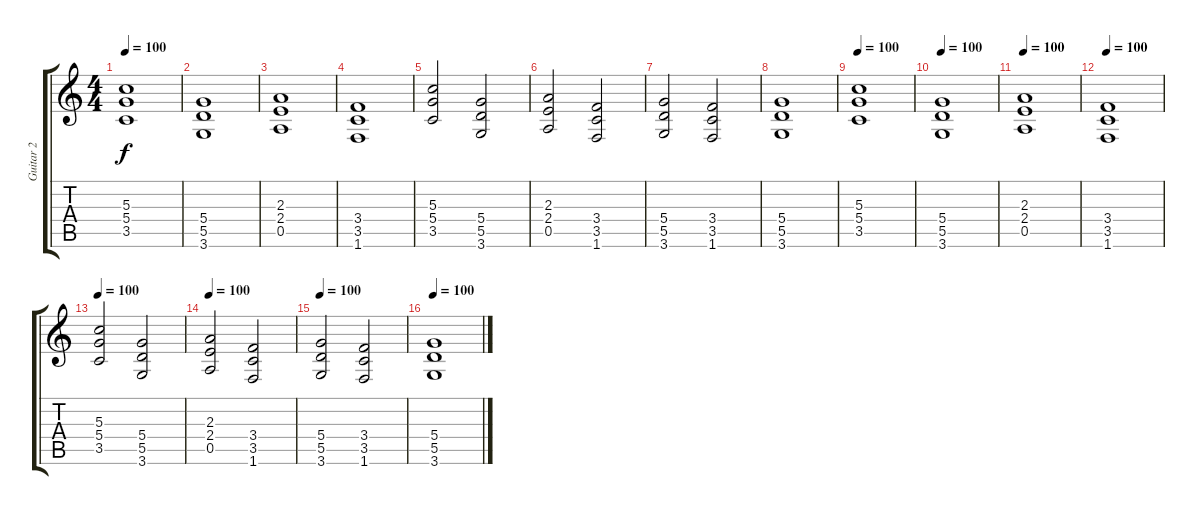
\track ("Guitar 2" "Guitar 2") {instrument distortionguitar}
\staff {score tabs}
\tuning (E4 B3 G3 D3 A2 E2) {hide}
\ts (4 4)
\tempo 100
\tempo 120
\tempo 100
\clef g2
\ks c
(5.3 5.4 3.5).1{dy f instrument distortionguitar} |
(5.4 5.5 3.6).1 |
(2.3 2.4 0.5).1 |
(3.4 3.5 1.6).1 |
(5.3 5.4 3.5).2 (5.4 5.5 3.6).2 |
(2.3 2.4 0.5).2 (3.4 3.5 1.6).2 |
(5.4 5.5 3.6).2 (3.4 3.5 1.6).2 |
(5.4 5.5 3.6).1 |
\section ("" "")
\tempo 100
(5.3 5.4 3.5).1 |
\tempo 100
(5.4 5.5 3.6).1 |
\tempo 100
(2.3 2.4 0.5).1 |
\tempo 100
(3.4 3.5 1.6).1 |
\tempo 100
(5.3 5.4 3.5).2 (5.4 5.5 3.6).2 |
\tempo 100
(2.3 2.4 0.5).2 (3.4 3.5 1.6).2 |
\tempo 100
(5.4 5.5 3.6).2 (3.4 3.5 1.6).2 |
\tempo 100
(5.4 5.5 3.6).1
